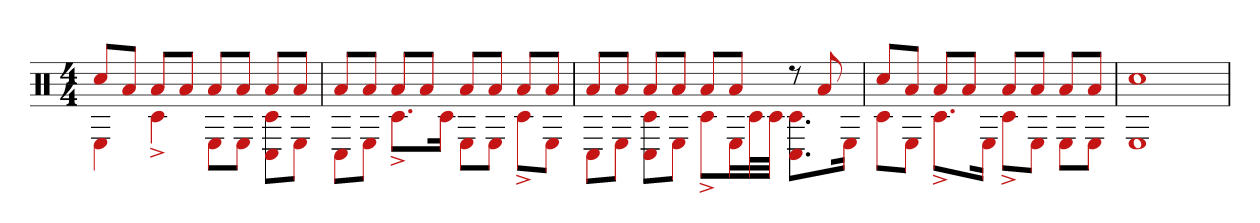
**kern
*part1
*staff1
*clefX
*k[]
*M4/4
=1
*^
8cc#L	4E
8aJ	.
8aL	4c#^
8aJ	.
8aL	8EL
8aJ	8EJ
8aL	8C# 8c#L
8aJ	8EJ
=2	=2
8aL	8C#L
8aJ	8EJ
8aL	8.c#^L
8aJ	.
.	16c#Jk
8aL	8EL
8aJ	8EJ
8aL	8c#^L
8aJ	8EJ
=3	=3
8aL	8C#L
8aJ	8EJ
8aL	8C# 8c#L
8aJ	8EJ
8aL	8c#^L
8aJ	16EL
.	32c#L
.	32c#JJJ
8r	8.C# 8.c#L
8a	.
.	16EJk
=4	=4
8cc#L	8c#L
8aJ	8EJ
8aL	8.c#^L
8aJ	.
.	16EJk
8aL	8c#^L
8aJ	8EJ
8aL	8EL
8aJ	8EJ
=5	=5
1cc#	1E
*v	*v
=
*-
